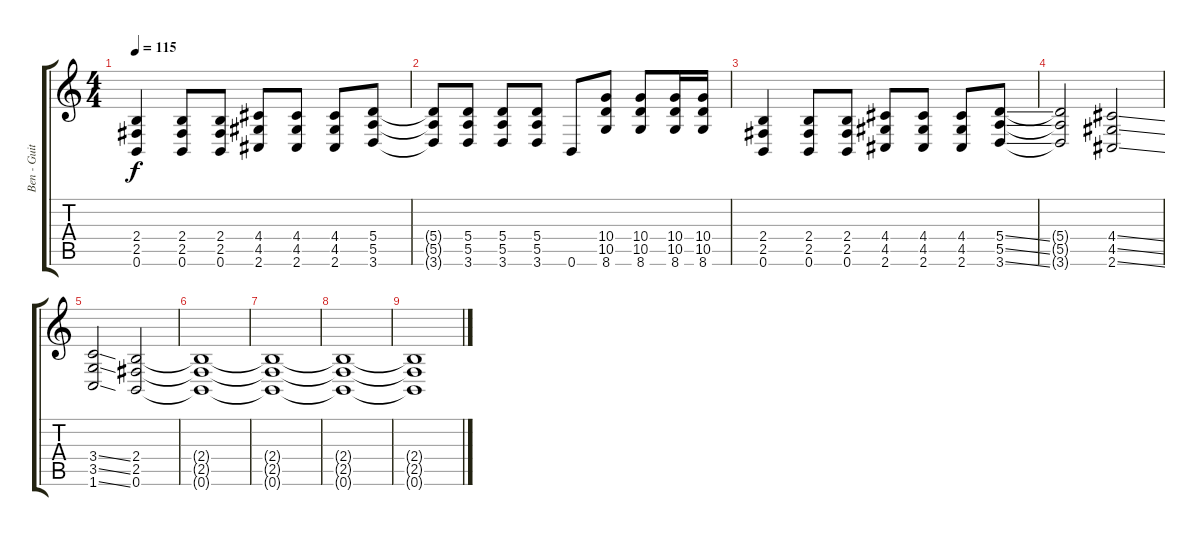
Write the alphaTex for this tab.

\track ("Ben - Guitare" "Ben - Guit") {instrument distortionguitar}
\staff {score tabs}
\tuning (B3 Gb3 D3 A2 E2 B1) {hide}
\ts (4 4)
\tempo 115
\clef g2
\ks c
(2.4 2.5 0.6).4{dy f volume 12 balance 4 instrument distortionguitar} (2.4 2.5 0.6).8 (2.4 2.5 0.6).8 (4.4 4.5 2.6).8 (4.4 4.5 2.6).8 (4.4 4.5 2.6).8 (5.4 5.5 3.6).8 |
(5.4{t} 5.5{t} 3.6{t}).8 (5.4 5.5 3.6).8 (5.4 5.5 3.6).8 (5.4 5.5 3.6).8 0.6.8 (10.4 10.5 8.6).8 (10.4 10.5 8.6).8 (10.4 10.5 8.6).16 (10.4 10.5 8.6).16 |
(2.4 2.5 0.6).4 (2.4 2.5 0.6).8 (2.4 2.5 0.6).8 (4.4 4.5 2.6).8 (4.4 4.5 2.6).8 (4.4 4.5 2.6).8 (5.4{ss} 5.5{ss} 3.6{ss}).8 |
(5.4{t} 5.5{t} 3.6{t}).2 (4.4{ss} 4.5{ss} 2.6{ss}).2 |
(3.4{ss} 3.5{ss} 1.6{ss}).2 (2.4 2.5 0.6).2 |
(2.4{t} 2.5{t} 0.6{t}).1 |
(2.4{t} 2.5{t} 0.6{t}).1 |
(2.4{t} 2.5{t} 0.6{t}).1{volume 0} |
(2.4{t} 2.5{t} 0.6{t}).1
